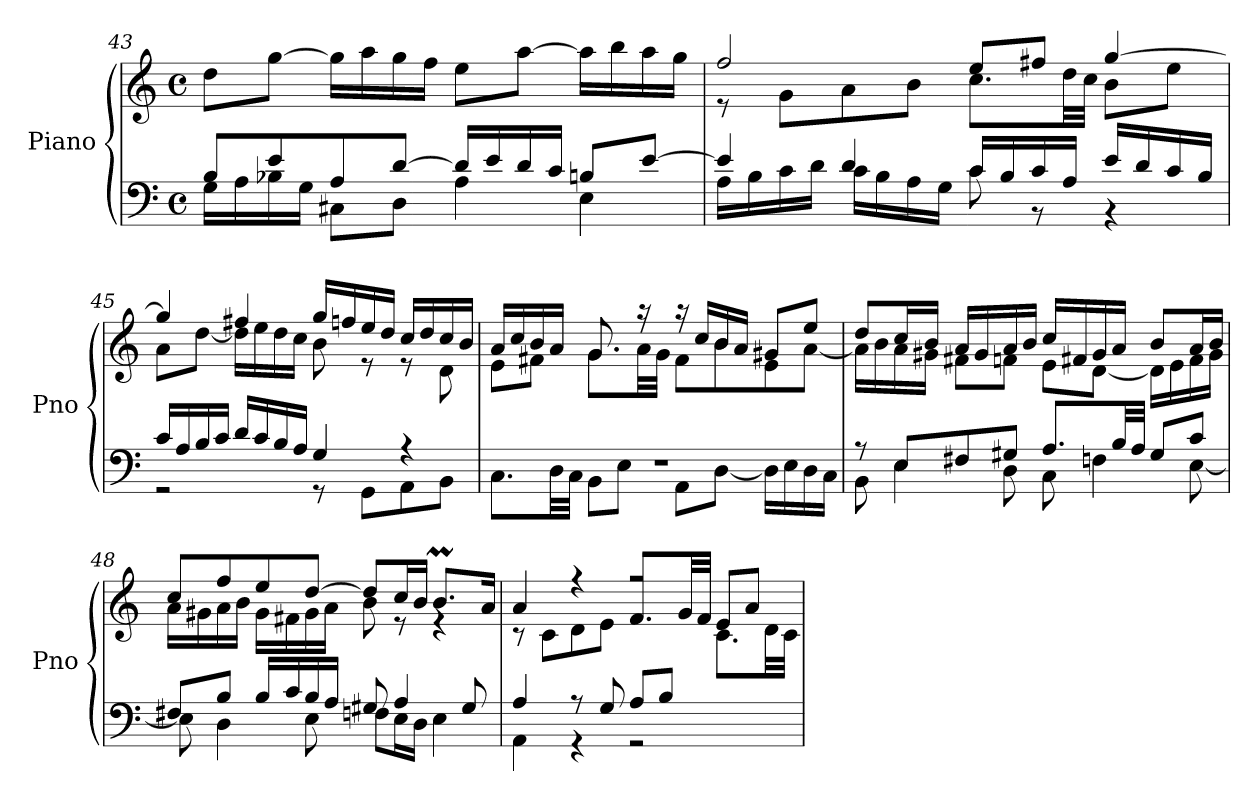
**kern	**kern
*part1	*part1
*staff2	*staff1
*I"Piano	*
*I'Pno	*
!!LO:LB:g=z
*clefF4	*clefG2
*k[]	*k[]
*C:	*C:
*M4/4	*M4/4
*met(c)	*met(c)
=43	=43
*^	*
8B/L	16G\LL	8dd\L
.	16A\	.
8e/	16B-X\	[8gg\J
.	16G\JJ	.
8A/	8C#X\L	16gg\LL]
.	.	16aa\
[8d/J	8D\J	16gg\
.	.	16ff\JJ
16d/LL]	4A\	8ee\L
16e/	.	.
16d/	.	[8aa\J
16c/JJ	.	.
8Bn/L	4E\	16aa\LL]
.	.	16bb\
[8e/J	.	16aa\
.	.	16gg\JJ
=44	=44	=44
*	*	*^
4e/]	16A\LL	2ff/	8r
.	16B\	.	.
.	16c\	.	8g\L
.	16d\JJ	.	.
4d/	16c\LL	.	8a\
.	16B\	.	.
.	16A\	.	8b\J
.	16G\JJ	.	.
16c/LL	8c\	8ee/L	8.cc\L
16B/	.	.	.
16c/	8r	8ff#X/J	.
16A/JJ	.	.	32dd\LL
.	.	.	32cc\JJJ
16e/LL	4r	[4gg/	8b\L
16d/	.	.	.
16c/	.	.	8ee\J
16B/JJ	.	.	.
=45	=45	=45	=45
16c/LL	2rGG	4gg/]	8a\L
16A/	.	.	.
16B/	.	.	[8dd\J
16c/JJ	.	.	.
16d/LL	.	4ff#X/	16dd\LL]
16c/	.	.	16ee\
16B/	.	.	16dd\
16A/JJ	.	.	16cc\JJ
4G/	8rGG	16gg/LL	8b\
.	.	16ffn/	.
.	8GG\L	16ee/	8re
.	.	16dd/JJ	.
4rA	8AA\	16cc/LL	8re
.	.	16dd/	.
.	8BB\J	16cc/	8d\
.	.	16b/JJ	.
!!LO:LB:g=z	!!
=46	=46	=46	=46
1rF	8.C\L	16a/LL	8e\L
.	.	16cc/	.
.	.	16b/	8f#X\J
.	32D\LL	16a/JJ	.
.	32C\JJJ	.	.
.	8BB\L	8.g/	8.g\L
.	8E\J	.	.
.	.	16raa	32a\LL
.	.	.	32g\JJJ
.	8AA\L	16raa	8f#\L
.	.	16cc/LL	.
.	[8D\J	16b/	8b\
.	.	16a/JJ	.
.	16D\LL]	8g#X/L	8e\
.	16E\	.	.
.	16D\	8ee/J	[8a\J
.	16C\JJ	.	.
=47	=47	=47	=47
8rA	8BB\	8dd/L	16a\LL]
.	.	.	16b\
8E/L	4E\	16cc/L	16a\
.	.	16b/JJ	16g#X\JJ
8F#X/	.	16a/LL	8f#X\L
.	.	16g#/	.
8G#X/J	8D\	16a/	8fn\J
.	.	16b/JJ	.
8.A/L	8C\	16cc/LL	8e\L
.	.	16f#X/	.
.	4Fn\	16g#/	[8d\J
32B/LL	.	16a/JJ	.
32A/JJJ	.	.	.
8G#/L	.	8b/L	16d\LL]
.	.	.	16e\
8c/J	[8E\	16a/L	16f#\
.	.	16b/JJ	16g#\JJ
=48	=48	=48	=48
8F#X/L	8E\]	8cc/L	16a\LL
.	.	.	16g#X\
8B/J	4D\	8ff/	16a\
.	.	.	16b\JJ
16B/LL	.	8ee/	16g#\LL
16c/	.	.	16f#X\
16B/	8E\	[8dd/J	16g#\
16A/JJ	.	.	16a\JJ
8G#X/	8Fn\L	8dd/L]	8b\
4A/	16E\L	16cc/L	8re
.	16D\JJ	16b/JJ	.
.	4E\	8.bm/L	4re
8G#/	.	.	.
.	.	16a/Jk	.
!!LO:PB:g=z
=49	=49	=49	=49
*	*	*	*^
4A/	4AA\	4a/	8rc	2.ryy
.	.	.	8c\L	.
8rA	4rGG	4rff	8d\	.
8G/	.	.	8e\J	.
8A/L	2rGG	2rff	8.f/L	.
8B/J	.	.	.	.
.	.	.	32g/LL	.
.	.	.	32f/JJJ	.
4ryy	.	.	8e/L	8.c\L
.	.	.	8a/J	.
.	.	.	.	32d\LL
.	.	.	.	32c\JJJ
*v	*v	*	*	*
*	*v	*v	*v
=	=
*-	*-
